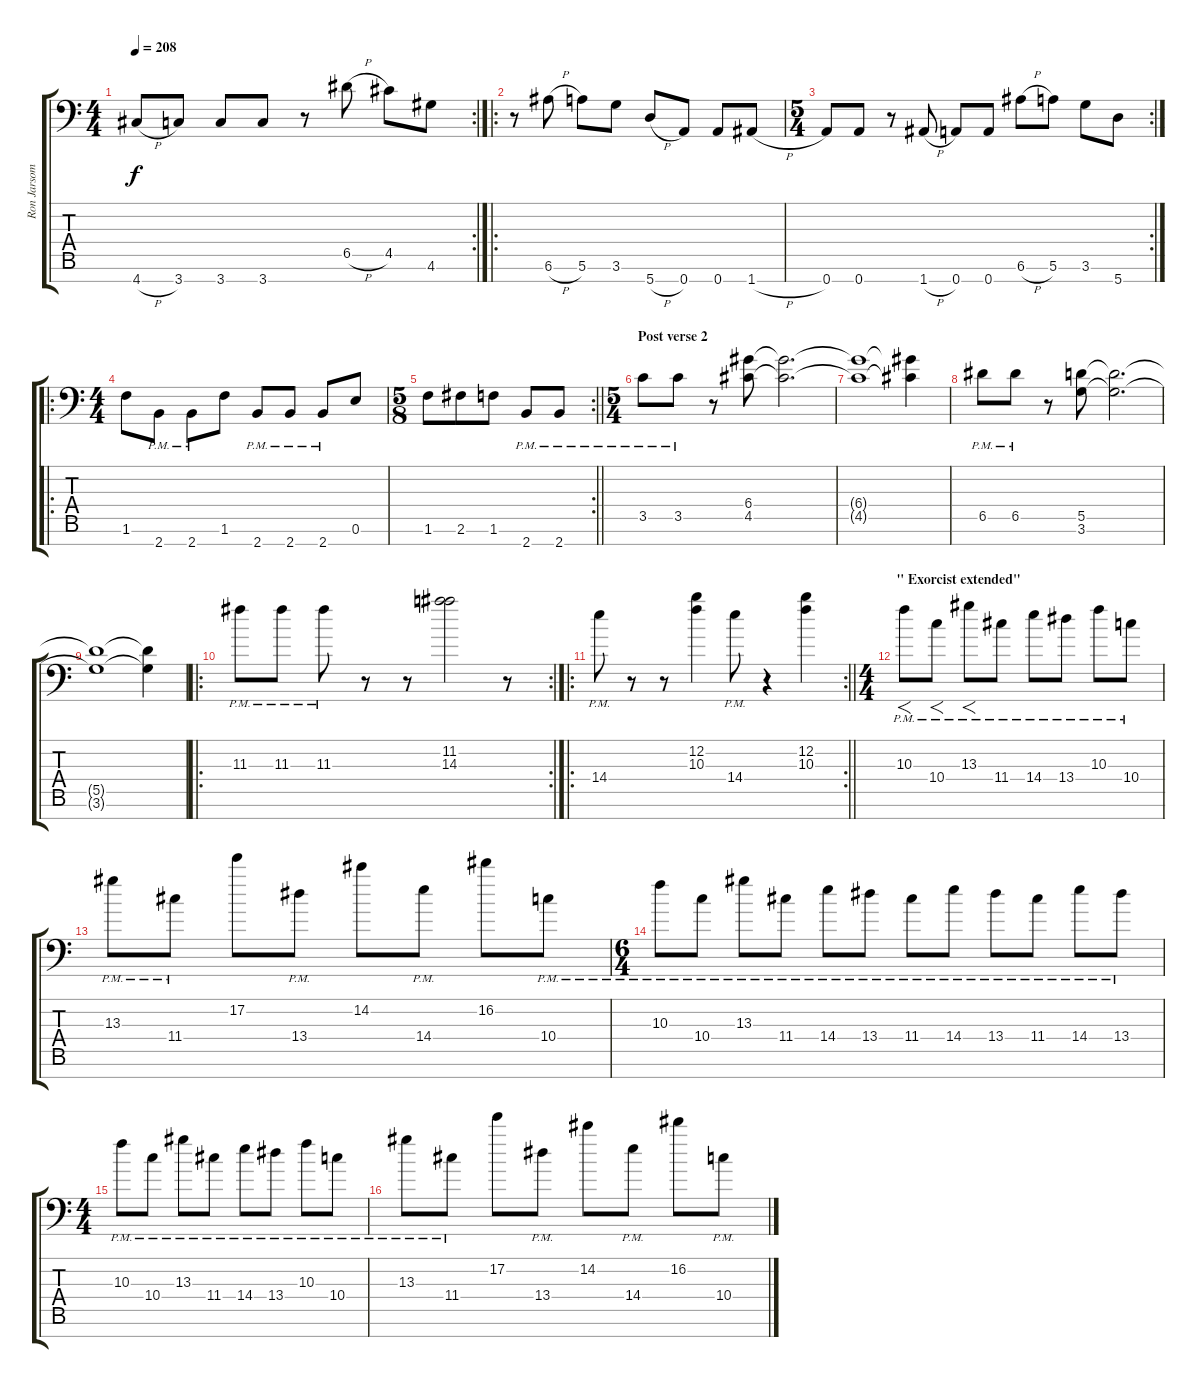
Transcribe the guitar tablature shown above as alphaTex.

\track ("Ron Jarsombek" "Ron Jarsom") {instrument distortionguitar}
\staff {score tabs}
\tuning (E4 B3 G3 D3 A2 E2 A1) {hide}
\rc 2
\ts (4 4)
\tempo 208
\clef f4
\ks c
4.7{h}.8{dy f} 3.7.8 3.7.8 3.7.8 r.8 6.5{h}.8 4.5.8 4.6.8 |
\ro
r.8 6.6{h}.8 5.6.8 3.6.8 5.7{h}.8 0.7.8 0.7.8 1.7{h}.8 |
\rc 2
\ts (5 4)
0.7.8 0.7.8 r.8 1.7{h}.8 0.7.8 0.7.8 6.6{h}.8 5.6.8 3.6.8 5.7.8 |
\ro
\ts (4 4)
1.6.8 2.7{pm}.8 2.7{pm}.8 1.6.8 2.7{pm}.8 2.7{pm}.8 2.7{pm}.8 0.6.8 |
\rc 2
\ts (5 8)
\barLineRight lightlight
1.6.8 2.6.8 1.6.8 2.7{pm}.8 2.7{pm}.8 |
\ts (5 4)
\section ("" "Post verse 2")
3.5{pm}.8 3.5{pm}.8 r.8 (6.4 4.5).8 (6.4{t} 4.5{t}).2{d} |
(6.4{t} 4.5{t}).1 (6.4{t} 4.5{t}).4 |
6.5{pm}.8 6.5{pm}.8 r.8 (5.5 3.6).8 (5.5{t} 3.6{t}).2{d} |
(5.5{t} 3.6{t}).1 (5.5{t} 3.6{t}).4 |
\ro
\rc 2
11.3{pm}.8 11.3{pm}.8 11.3{pm}.8 r.8 r.8 (11.2 14.3).2 r.8 |
\ro
\rc 2
\barLineRight lightlight
14.4{pm}.8 r.8 r.8 (12.2 10.3).4 14.4{pm}.8 r.4 (12.2 10.3).4 |
\ts (4 4)
\section ("" "\" Exorcist extended\"")
10.3{pm}.8{f} 10.4{pm}.8{f} 13.3{pm}.8{f} 11.4{pm}.8 14.4{pm}.8 13.4{pm}.8 10.3{pm}.8 10.4{pm}.8 |
13.3{pm}.8 11.4{pm}.8 17.2.8 13.4{pm}.8 14.2.8 14.4{pm}.8 16.2.8 10.4{pm}.8 |
\ts (6 4)
10.3{pm}.8 10.4{pm}.8 13.3{pm}.8 11.4{pm}.8 14.4{pm}.8 13.4{pm}.8 11.4{pm}.8 14.4{pm}.8 13.4{pm}.8 11.4{pm}.8 14.4{pm}.8 13.4{pm}.8 |
\ts (4 4)
10.3{pm}.8 10.4{pm}.8 13.3{pm}.8 11.4{pm}.8 14.4{pm}.8 13.4{pm}.8 10.3{pm}.8 10.4{pm}.8 |
13.3{pm}.8 11.4{pm}.8 17.2.8 13.4{pm}.8 14.2.8 14.4{pm}.8 16.2.8 10.4{pm}.8
